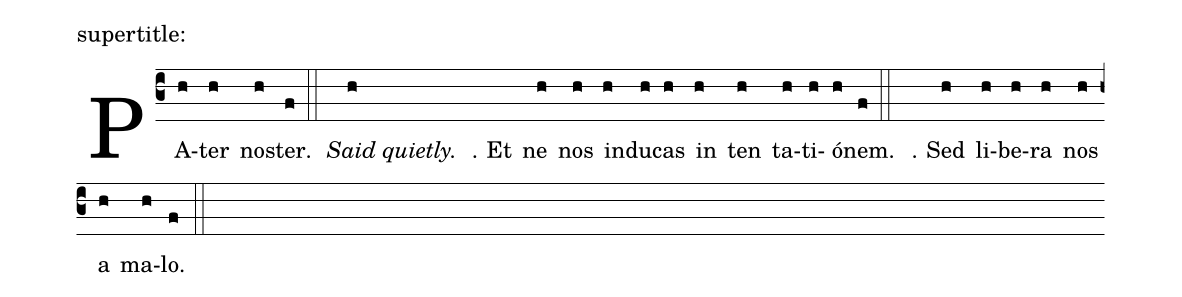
%%
(c3) PA(h)ter(h) no(h)ster.(f::) <i>Said quietly.</i> ℣. Et(h) ne(h) nos(h) in(h)du(h)cas(h) in(h) ten(h)
ta(h)ti(h)ó(h)nem.(f::) ℟. Sed(h) li(h)be(h)ra(h) nos(h) a(h) ma(h)lo.(f::)
